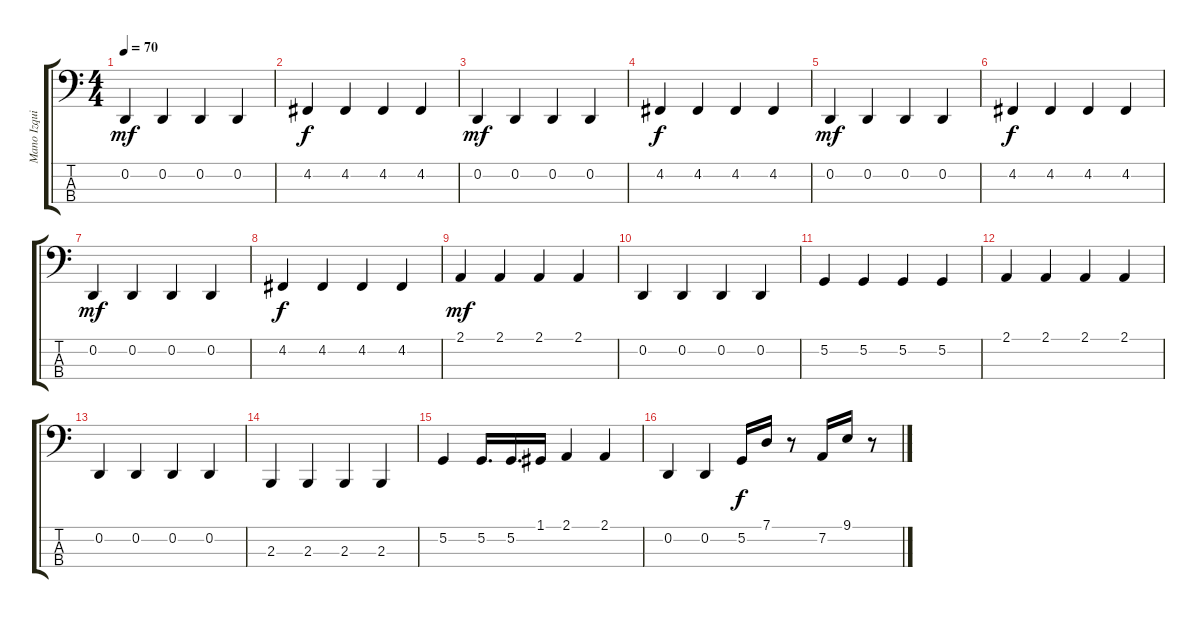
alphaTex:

\track ("Mano Izquierda" "Mano Izqui") {instrument acousticgrandpiano}
\staff {score tabs}
\tuning (G2 D2 A1 E1) {hide}
\ts (4 4)
\tempo 70
\clef f4
\ks c
0.2.4{dy mf} 0.2.4 0.2.4 0.2.4 |
4.2.4{dy f} 4.2.4 4.2.4 4.2.4 |
0.2.4{dy mf} 0.2.4 0.2.4 0.2.4 |
4.2.4{dy f} 4.2.4 4.2.4 4.2.4 |
0.2.4{dy mf} 0.2.4 0.2.4 0.2.4 |
4.2.4{dy f} 4.2.4 4.2.4 4.2.4 |
0.2.4{dy mf} 0.2.4 0.2.4 0.2.4 |
4.2.4{dy f} 4.2.4 4.2.4 4.2.4 |
2.1.4{dy mf} 2.1.4 2.1.4 2.1.4 |
0.2.4 0.2.4 0.2.4 0.2.4 |
5.2.4 5.2.4 5.2.4 5.2.4 |
2.1.4 2.1.4 2.1.4 2.1.4 |
0.2.4 0.2.4 0.2.4 0.2.4 |
2.3.4 2.3.4 2.3.4 2.3.4 |
5.2.4 5.2.16{d} 5.2.16{d} 1.1.16 2.1.4 2.1.4 |
0.2.4 0.2.4 5.2.16{dy f} 7.1.16 r.8 7.2.16 9.1.16 r.8
